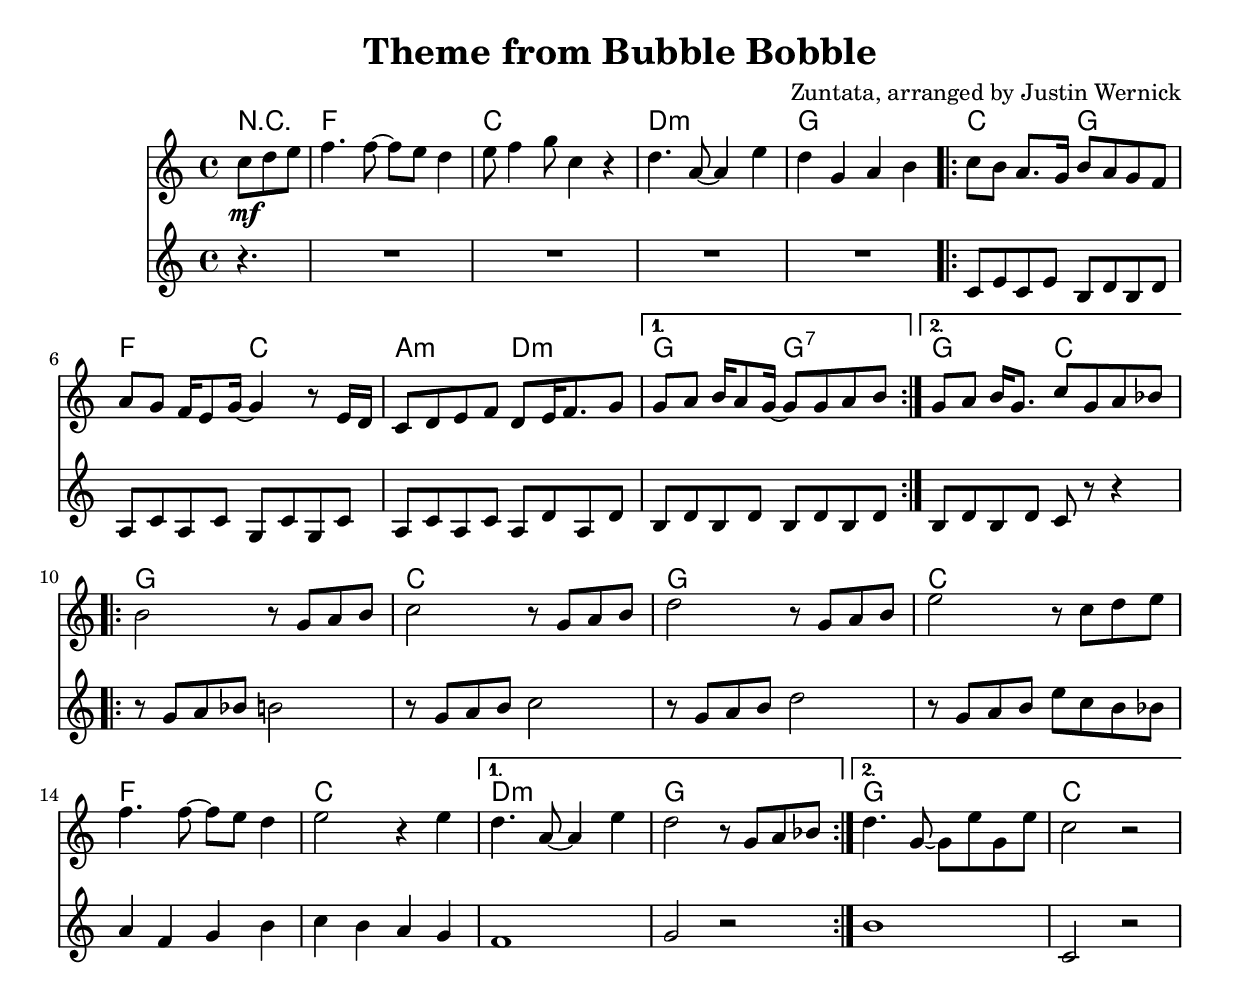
\version "2.24.0"

\header {
  title = "Theme from Bubble Bobble"
  composer = "Zuntata, arranged by Justin Wernick"
  description = "The theme tune from the arcade game Bubble Bobble."
}

melodyStaff = \new Staff {
  \relative c'' {
    \clef "treble"
    \time 4/4
    \key c \major
    \partial 4. c8\mf d e |
    f4. f8~ f e d4 | e8 f4 g8 c,4 r4 |
    d4. a8~ a4 e' | d g, a b |

    \repeat volta 2 {
      c8 b a8. g16  b8 a g f | a g f16 e8 g16~ g4 r8 e16 d |
      c8 d e f d8 e16 f8. g8 |
    }
    \alternative {
      {
        g a b16 a8 g16~ g8 g a b |
      }
      {
        g a b16 g8. c8 g a bes |
      }
    }
    \repeat volta 2 {
      b2 r8 g a b | c2 r8 g a b | d2 r8 g, a b |
      e2 r8 c d e | f4. f8~ f e d4 | e2 r4 e |
    }
    \alternative {
      {
        d4. a8~ a4 e'4 | d2 r8 g, a bes |
      }
      {
        d4. g,8~ g e' g, e' | c2 r2
      }
    }
  }
}

harmonyStaff = \new Staff {
  \relative c' {
    \clef "treble"
    \time 4/4
    \key c \major
    \partial 4. r4. |
    R1*4
    
    \repeat volta 2 {
      c8 e c e b d b d | a c a c g c g c | a c a c a d a d |
    }
    \alternative {
      {
        b d b d b d b d |
      }
      {
        b d b d c r8 r4 |
      }
    }
    \repeat volta 2 {
      r8 g' a bes b2 | r8 g a b c2 | r8 g a b d2 | r8 g, a b e c b bes |
      a4 f g b | c b a g
    }
    \alternative {
      {
        f1 | g2 r2 |
      }
      {
        b1 | c,2 r2 |
      }
    }
  }
}

chordNames = \chordmode {
    \partial 4. r4.
    f1 c d:m g
    \repeat volta 2 {
      c2 g f c a:m d:m
    }
    \alternative {
      {
        g g:7
      }
      {
        g c
      }
    }
    \repeat volta 2 {
      g1 c g c f c 
    }
    \alternative {
      {
        d:m g
      }
      {
        g
        c2
      }
    }
  }

chordStaff = \new ChordNames {
  \chordNames
}


\score {
  {
    <<
      \chordStaff
      \melodyStaff
      \harmonyStaff
    >>
  }
  
  \layout{}
}

\score {
  \unfoldRepeats
  {
    <<
      \new ChordNames \with {
        midiInstrument = "acoustic guitar (nylon)"
      }
      \melodyStaff
      \harmonyStaff
    >>
  }
  
  \midi{
    \context {
      \Staff
      \remove "Staff_performer"
    }
    \context {
      \Voice
      \consists "Staff_performer"
    }
    \tempo 2 = 65
  }
}
